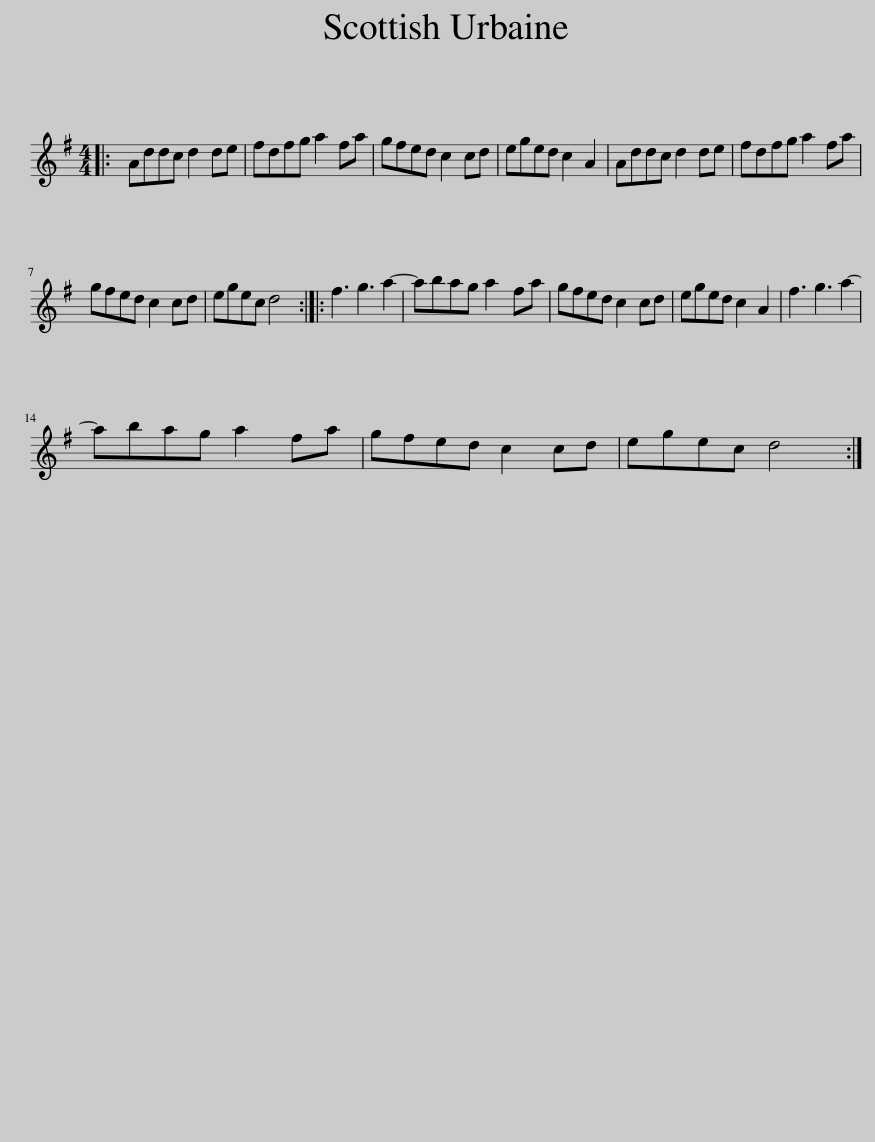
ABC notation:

X:1
L:1/8
M:4/4
I:linebreak $
K:G
V:1 treble
V:1
|: Addc d2 de | fdfg a2 fa | gfed c2 cd | eged c2 A2 | Addc d2 de | %5
 fdfg a2 fa |$ gfed c2 cd | egec d4 :: f3 g3 a2- | abag a2 fa | %10
 gfed c2 cd | eged c2 A2 | f3 g3 a2- |$ abag a2 fa | gfed c2 cd | %15
 egec d4 :| %16
